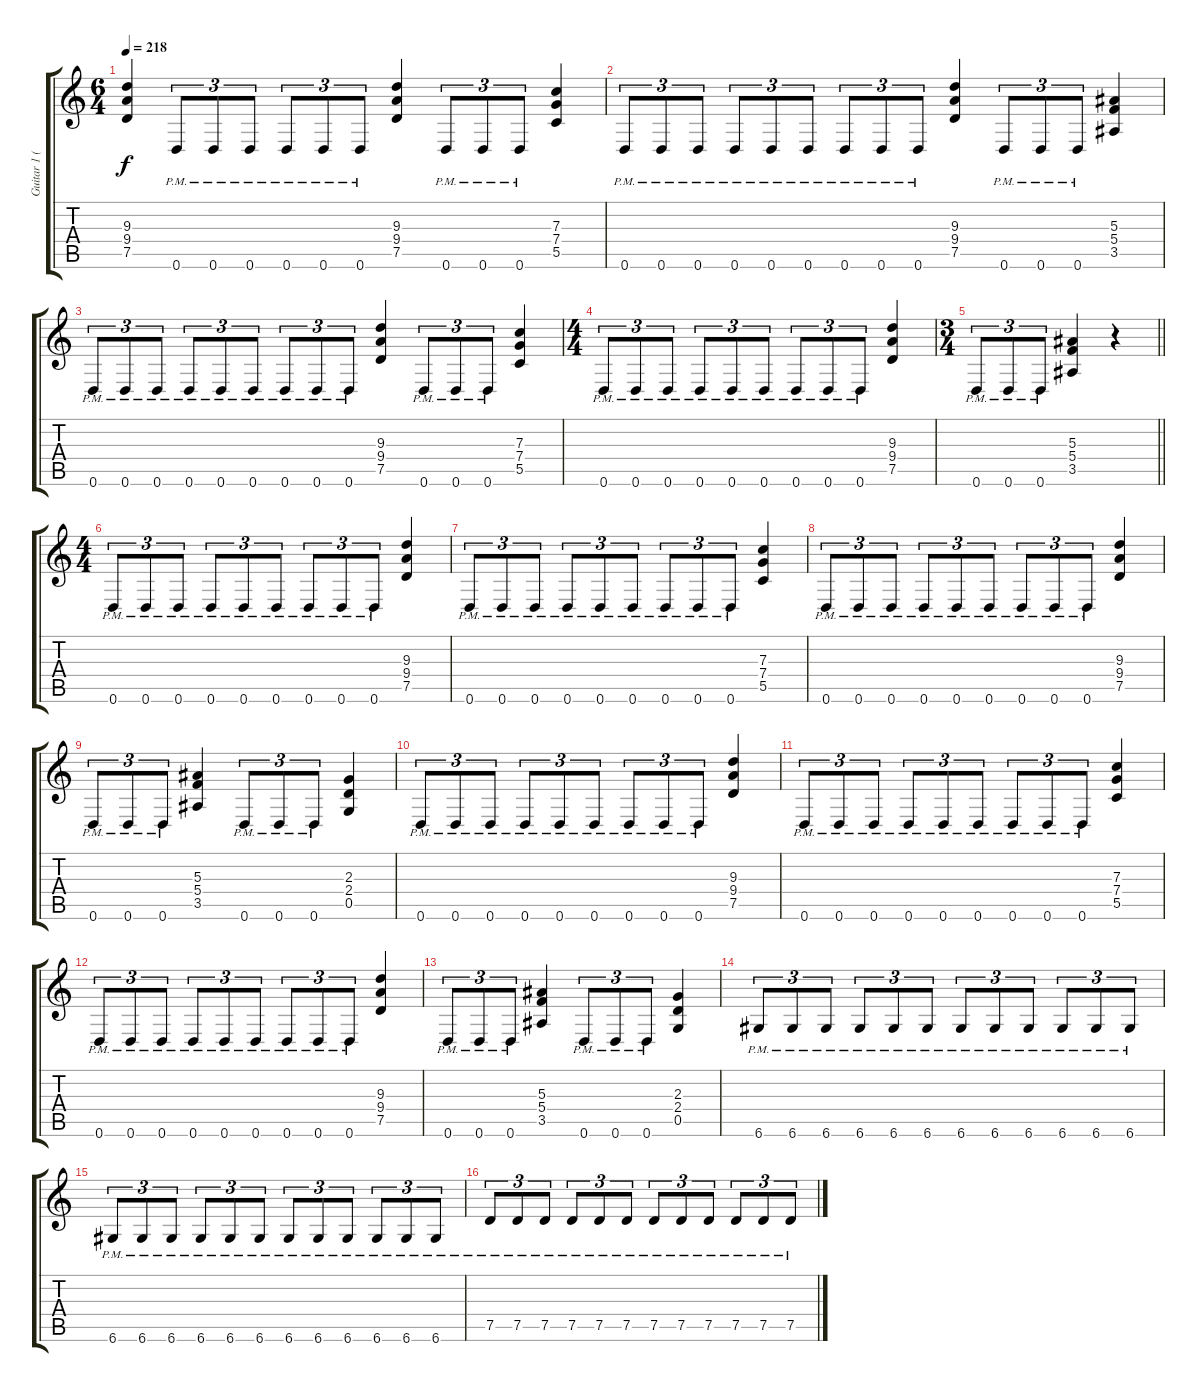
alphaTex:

\track ("Guitar 1 (Alexi)" "Guitar 1 (") {instrument distortionguitar}
\staff {score tabs}
\tuning (D4 A3 F3 C3 G2 D2) {hide}
\ts (6 4)
\tempo 218
\clef g2
\ks c
(9.3 9.4 7.5).4{dy f} 0.6{pm}.8{tu (3 2)} 0.6{pm}.8{tu (3 2)} 0.6{pm}.8{tu (3 2)} 0.6{pm}.8{tu (3 2)} 0.6{pm}.8{tu (3 2)} 0.6{pm}.8{tu (3 2)} (9.3 9.4 7.5).4 0.6{pm}.8{tu (3 2)} 0.6{pm}.8{tu (3 2)} 0.6{pm}.8{tu (3 2)} (7.3 7.4 5.5).4 |
0.6{pm}.8{tu (3 2)} 0.6{pm}.8{tu (3 2)} 0.6{pm}.8{tu (3 2)} 0.6{pm}.8{tu (3 2)} 0.6{pm}.8{tu (3 2)} 0.6{pm}.8{tu (3 2)} 0.6{pm}.8{tu (3 2)} 0.6{pm}.8{tu (3 2)} 0.6{pm}.8{tu (3 2)} (9.3 9.4 7.5).4 0.6{pm}.8{tu (3 2)} 0.6{pm}.8{tu (3 2)} 0.6{pm}.8{tu (3 2)} (5.3 5.4 3.5).4 |
0.6{pm}.8{tu (3 2)} 0.6{pm}.8{tu (3 2)} 0.6{pm}.8{tu (3 2)} 0.6{pm}.8{tu (3 2)} 0.6{pm}.8{tu (3 2)} 0.6{pm}.8{tu (3 2)} 0.6{pm}.8{tu (3 2)} 0.6{pm}.8{tu (3 2)} 0.6{pm}.8{tu (3 2)} (9.3 9.4 7.5).4 0.6{pm}.8{tu (3 2)} 0.6{pm}.8{tu (3 2)} 0.6{pm}.8{tu (3 2)} (7.3 7.4 5.5).4 |
\ts (4 4)
0.6{pm}.8{tu (3 2)} 0.6{pm}.8{tu (3 2)} 0.6{pm}.8{tu (3 2)} 0.6{pm}.8{tu (3 2)} 0.6{pm}.8{tu (3 2)} 0.6{pm}.8{tu (3 2)} 0.6{pm}.8{tu (3 2)} 0.6{pm}.8{tu (3 2)} 0.6{pm}.8{tu (3 2)} (9.3 9.4 7.5).4 |
\ts (3 4)
\barLineRight lightlight
0.6{pm}.8{tu (3 2)} 0.6{pm}.8{tu (3 2)} 0.6{pm}.8{tu (3 2)} (5.3 5.4 3.5).4 r.4 |
\ts (4 4)
0.6{pm}.8{tu (3 2)} 0.6{pm}.8{tu (3 2)} 0.6{pm}.8{tu (3 2)} 0.6{pm}.8{tu (3 2)} 0.6{pm}.8{tu (3 2)} 0.6{pm}.8{tu (3 2)} 0.6{pm}.8{tu (3 2)} 0.6{pm}.8{tu (3 2)} 0.6{pm}.8{tu (3 2)} (9.3 9.4 7.5).4 |
0.6{pm}.8{tu (3 2)} 0.6{pm}.8{tu (3 2)} 0.6{pm}.8{tu (3 2)} 0.6{pm}.8{tu (3 2)} 0.6{pm}.8{tu (3 2)} 0.6{pm}.8{tu (3 2)} 0.6{pm}.8{tu (3 2)} 0.6{pm}.8{tu (3 2)} 0.6{pm}.8{tu (3 2)} (7.3 7.4 5.5).4 |
0.6{pm}.8{tu (3 2)} 0.6{pm}.8{tu (3 2)} 0.6{pm}.8{tu (3 2)} 0.6{pm}.8{tu (3 2)} 0.6{pm}.8{tu (3 2)} 0.6{pm}.8{tu (3 2)} 0.6{pm}.8{tu (3 2)} 0.6{pm}.8{tu (3 2)} 0.6{pm}.8{tu (3 2)} (9.3 9.4 7.5).4 |
0.6{pm}.8{tu (3 2)} 0.6{pm}.8{tu (3 2)} 0.6{pm}.8{tu (3 2)} (5.3 5.4 3.5).4 0.6{pm}.8{tu (3 2)} 0.6{pm}.8{tu (3 2)} 0.6{pm}.8{tu (3 2)} (2.3 2.4 0.5).4 |
0.6{pm}.8{tu (3 2)} 0.6{pm}.8{tu (3 2)} 0.6{pm}.8{tu (3 2)} 0.6{pm}.8{tu (3 2)} 0.6{pm}.8{tu (3 2)} 0.6{pm}.8{tu (3 2)} 0.6{pm}.8{tu (3 2)} 0.6{pm}.8{tu (3 2)} 0.6{pm}.8{tu (3 2)} (9.3 9.4 7.5).4 |
0.6{pm}.8{tu (3 2)} 0.6{pm}.8{tu (3 2)} 0.6{pm}.8{tu (3 2)} 0.6{pm}.8{tu (3 2)} 0.6{pm}.8{tu (3 2)} 0.6{pm}.8{tu (3 2)} 0.6{pm}.8{tu (3 2)} 0.6{pm}.8{tu (3 2)} 0.6{pm}.8{tu (3 2)} (7.3 7.4 5.5).4 |
0.6{pm}.8{tu (3 2)} 0.6{pm}.8{tu (3 2)} 0.6{pm}.8{tu (3 2)} 0.6{pm}.8{tu (3 2)} 0.6{pm}.8{tu (3 2)} 0.6{pm}.8{tu (3 2)} 0.6{pm}.8{tu (3 2)} 0.6{pm}.8{tu (3 2)} 0.6{pm}.8{tu (3 2)} (9.3 9.4 7.5).4 |
0.6{pm}.8{tu (3 2)} 0.6{pm}.8{tu (3 2)} 0.6{pm}.8{tu (3 2)} (5.3 5.4 3.5).4 0.6{pm}.8{tu (3 2)} 0.6{pm}.8{tu (3 2)} 0.6{pm}.8{tu (3 2)} (2.3 2.4 0.5).4 |
6.6{pm}.8{tu (3 2)} 6.6{pm}.8{tu (3 2)} 6.6{pm}.8{tu (3 2)} 6.6{pm}.8{tu (3 2)} 6.6{pm}.8{tu (3 2)} 6.6{pm}.8{tu (3 2)} 6.6{pm}.8{tu (3 2)} 6.6{pm}.8{tu (3 2)} 6.6{pm}.8{tu (3 2)} 6.6{pm}.8{tu (3 2)} 6.6{pm}.8{tu (3 2)} 6.6{pm}.8{tu (3 2)} |
6.6{pm}.8{tu (3 2)} 6.6{pm}.8{tu (3 2)} 6.6{pm}.8{tu (3 2)} 6.6{pm}.8{tu (3 2)} 6.6{pm}.8{tu (3 2)} 6.6{pm}.8{tu (3 2)} 6.6{pm}.8{tu (3 2)} 6.6{pm}.8{tu (3 2)} 6.6{pm}.8{tu (3 2)} 6.6{pm}.8{tu (3 2)} 6.6{pm}.8{tu (3 2)} 6.6{pm}.8{tu (3 2)} |
7.5{pm}.8{tu (3 2)} 7.5{pm}.8{tu (3 2)} 7.5{pm}.8{tu (3 2)} 7.5{pm}.8{tu (3 2)} 7.5{pm}.8{tu (3 2)} 7.5{pm}.8{tu (3 2)} 7.5{pm}.8{tu (3 2)} 7.5{pm}.8{tu (3 2)} 7.5{pm}.8{tu (3 2)} 7.5{pm}.8{tu (3 2)} 7.5{pm}.8{tu (3 2)} 7.5{pm}.8{tu (3 2)}
